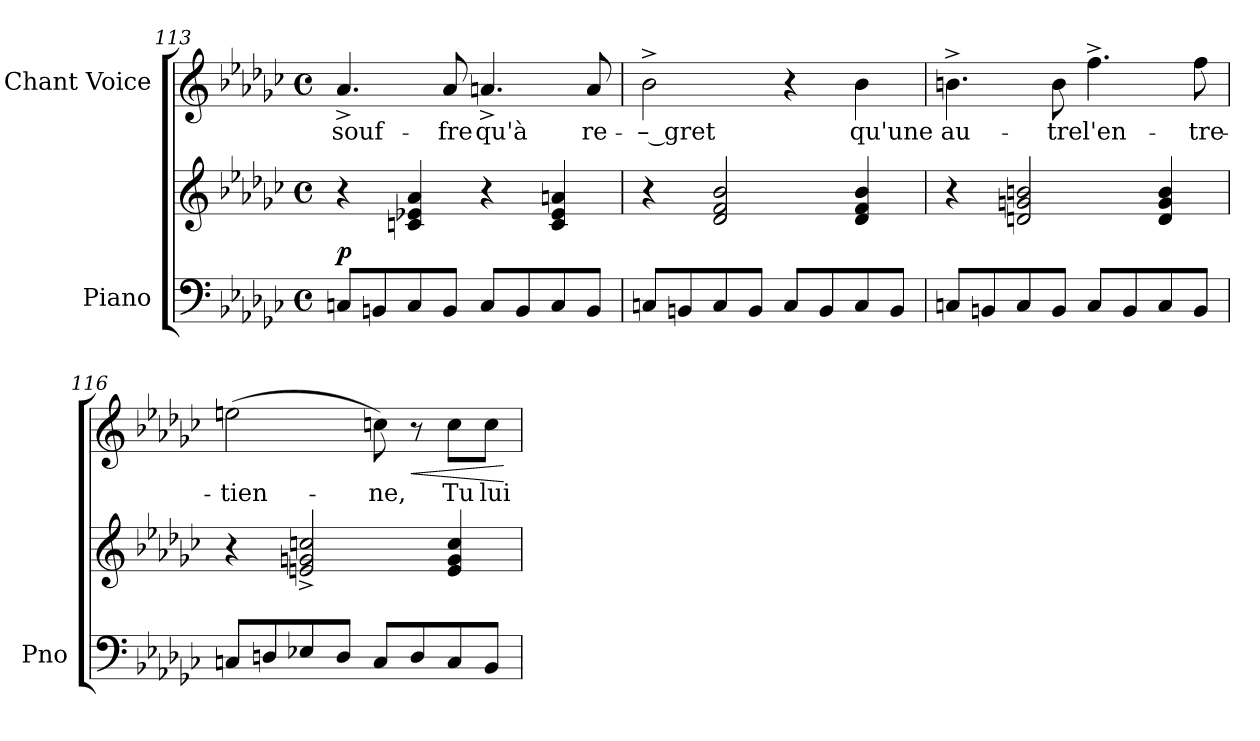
**kern	**kern	**dynam	**kern	**text	**dynam
*part2	*part2	*part2	*part1	*part1	*part1
*staff3	*staff2	*staff2/3	*staff1	*staff1	*staff1
*I"Piano	*	*	*I"Chant Voice	*	*
*I'Pno	*	*	*	*	*
*clefF4	*clefG2	*	*clefG2	*	*
*k[b-e-a-d-g-c-]	*k[b-e-a-d-g-c-]	*	*k[b-e-a-d-g-c-]	*	*
*M4/4	*M4/4	*	*M4/4	*	*
*met(c)	*met(c)	*	*met(c)	*	*
=113	=113	=113	=113	=113	=113
!	!	!LO:DY:a=2	!	!	!
8Cn/L	4r	p	4.a-^>/	souf-	.
8BBn/	.	.	.	.	.
8C/	4cn/ 4e-X/ 4a-/	.	.	.	.
8BB/J	.	.	8a-/	-fre	.
8C/L	4r	.	4.an^>/	qu'à	.
8BB/	.	.	.	.	.
8C/	4c/ 4e-/ 4an/	.	.	.	.
8BB/J	.	.	8a/	re-	.
=114	=114	=114	=114	=114	=114
8Cn/L	4r	.	2b-^\	-– gret	.
8BBn/	.	.	.	.	.
8C/	2d-/ 2f/ 2b-/	.	.	.	.
8BB/J	.	.	.	.	.
8C/L	.	.	4r	.	.
8BB/	.	.	.	.	.
8C/	4d-/ 4f/ 4b-/	.	4b-\	qu'une	.
8BB/J	.	.	.	.	.
=115	=115	=115	=115	=115	=115
8Cn/L	4r	.	4.bn^\	au-	.
8BBn/	.	.	.	.	.
8C/	2dn/ 2gn/ 2bn/	.	.	.	.
8BB/J	.	.	8b\	-tre	.
8C/L	.	.	4.ff^\	l'en-	.
8BB/	.	.	.	.	.
8C/	4d/ 4g/ 4b/	.	.	.	.
8BB/J	.	.	8ff\	-tre-	.
=116	=116	=116	=116	=116	=116
8Cn/L	4r	.	(2een\	-tien-	.
8Dn/	.	.	.	.	.
8E-X/	2en/^ 2gn/^ 2ccn/^	.	.	.	.
8D/J	.	.	.	.	.
8C/L	.	.	8ccn\)	-ne,	.
!	!	!	!	!	!LO:HP:b
8D/	.	.	8r	.	<
8C/	4e/ 4g/ 4cc/	.	8cc\L	Tu	.
8BB-/J	.	.	8cc\J	lui	.
.	.	.	.	.	[
=	=	=	=	=	=
*-	*-	*-	*-	*-	*-
